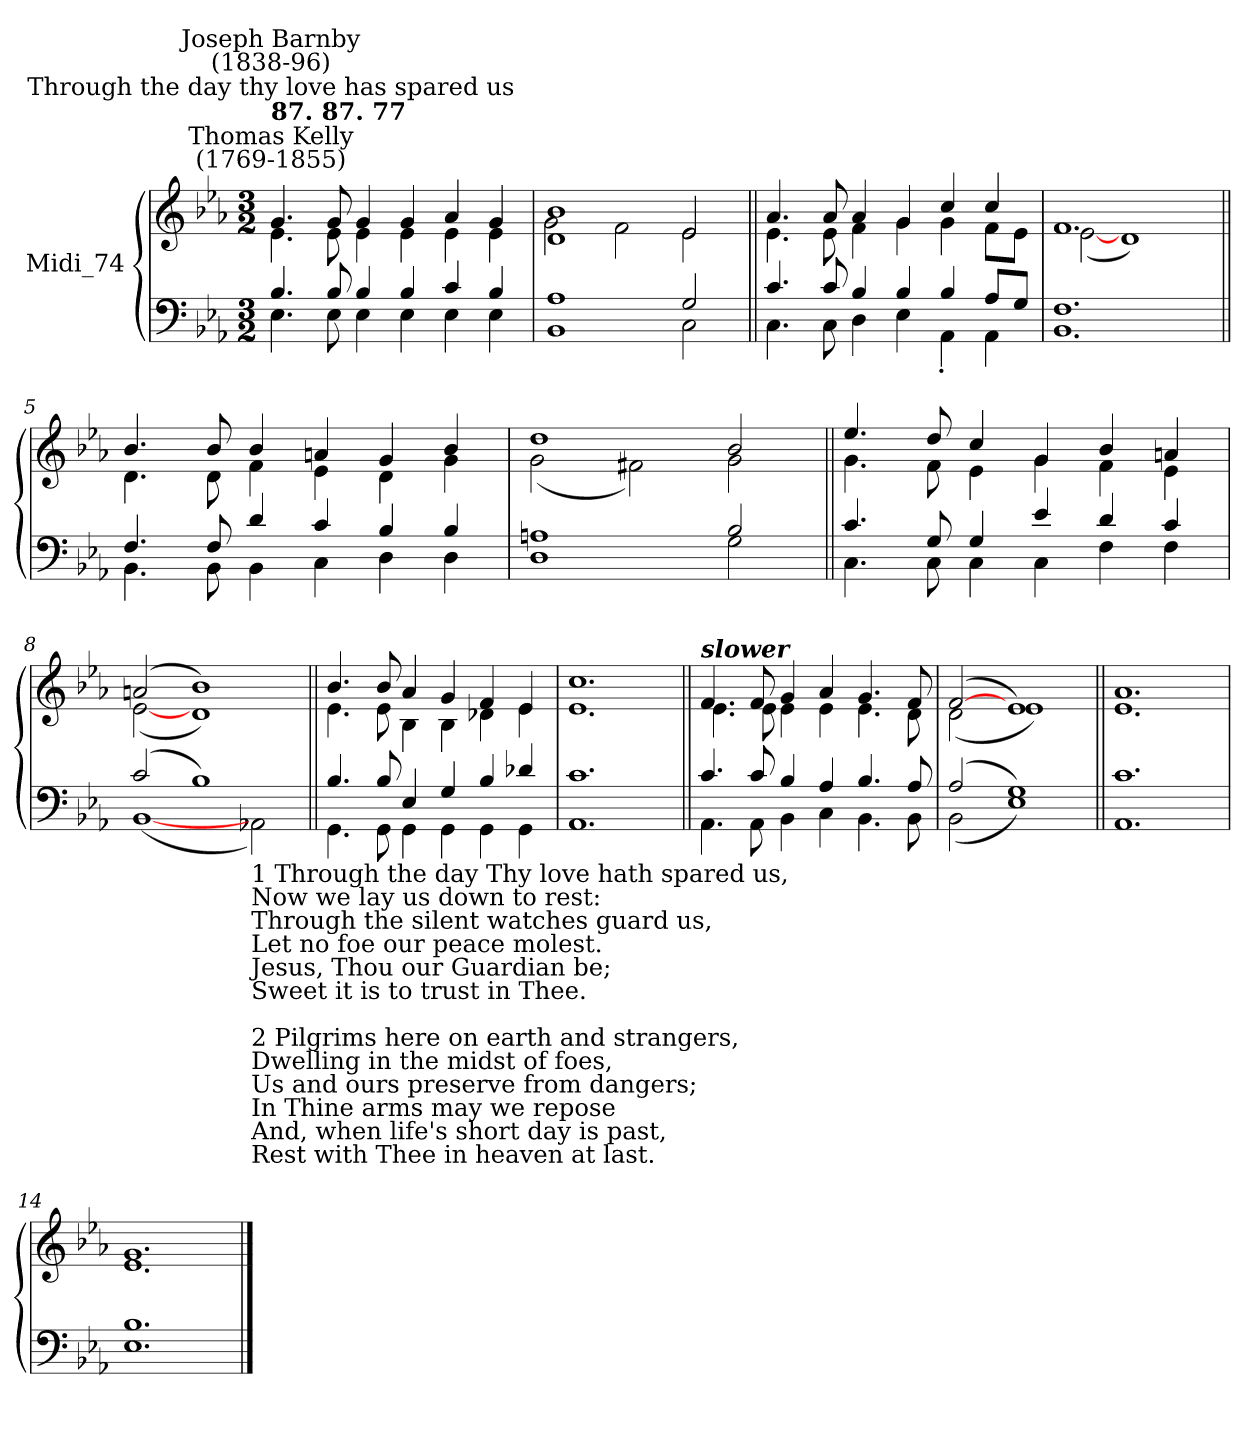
**kern	**kern
*part2	*part1
*staff2	*staff1
*I"Midi_74	*I"Midi_74
*clefF4	*clefG2
*k[b-e-a-]	*k[b-e-a-]
*E-:	*E-:
*M3/2	*M3/2
=1	=1
*^	*^
!	!	!LO:TX:a:cj:t=Thomas Kelly\n(1769-1855)	!
!	!	!LO:TX:a:B:t=87. 87. 77	!
!	!	!LO:TX:a:cj:t=Through the day thy love has spared us	!
!	!	!LO:TX:a:cj:t=Joseph Barnby\n(1838-96)	!
4.B-/	4.E-\	4.g/	4.e-\
8B-/	8E-\	8g/	8e-\
4B-/	4E-\	4g/	4e-\
4B-/	4E-\	4g/	4e-\
4c/	4E-\	4a-/	4e-\
4B-/	4E-\	4g/	4e-\
=2	=2	=2	=2
1A-/	1BB-\	1d/ 1b-/	2g\
.	.	.	2f\
2G/	2C\	2e-/	2e-\
=3||	=3||	=3||	=3||
4.c/	4.C\	4.a-/	4.e-\
8c/	8C\	8a-/	8e-\
4B-/	4D\	4a-/	4f\
4B-/	4E-\	4g/	4g\
4B-/	4AA-'\	4cc/	4g\
8A-/L	4AA-\	4cc/	8f\L
8G/J	.	.	8e-\J
=4	=4	=4	=4
1.F/	1.BB-\	1.f/	([2e-\
.	.	.	1d\)
=5||	=5||	=5||	=5||
4.F/	4.BB-\	4.b-/	4.d\
8F/	8BB-\	8b-/	8d\
4d/	4BB-\	4b-/	4f\
4c/	4C\	4an/	4e-\
4B-/	4D\	4g/	4d\
4B-/	4D\	4b-/	4g\
=6	=6	=6	=6
1An/	1D\	1dd/	(<2g\
.	.	.	2f#X\)
2B-/	2G\	2b-/	2g\
!!LO:LB:g=z	!!
=7||	=7||	=7||	=7||
4.c/	4.C\	4.ee-/	4.g\
8G/	8C\	8dd/	8f\
4G/	4C\	4cc/	4e-\
4e-/	4C\	4g/	4g\
4d/	4F\	4b-/	4f\
4c/	4F\	4an/	4e-\
=8	=8	=8	=8
(2c/	([1BB-\	(2an/	([2e-\
1B-/)	.	1b-/)	1d\)
!	!LO:TX:b:t=1 Through the day Thy love hath spared us,\nNow we lay us down to rest&colon;\nThrough the silent watches guard us,\nLet no foe our peace molest.\nJesus, Thou our Guardian be;\nSweet it is to trust in Thee.\n\n2 Pilgrims here on earth and strangers,\nDwelling in the midst of foes,\nUs and ours preserve from dangers;\nIn Thine arms may we repose\nAnd, when life's short day is past,\nRest with Thee in heaven at last.	!	!
.	2AA-X\)	.	.
=9||	=9||	=9||	=9||
4.B-/	4.GG\	4.b-/	4.e-\
8B-/	8GG\	8b-/	8e-\
4E-/	4GG\	4a-/	4B-\
4G/	4GG\	4g/	4B-\
4B-/	4GG\	4f/	4d-X\
4d-X/	4GG\	4e-/	4e-\
=10	=10	=10	=10
1.c/	1.AA-\	1.cc/	1.e-\
=11||	=11||	=11||	=11||
!	!	!LO:TX:a:Bi:t=slower	!
4.c/	4.AA-\	4.f/	4.e-\
8c/	8AA-\	8f/	8e-\
4B-/	4BB-\	4g/	4e-\
4A-/	4C\	4a-/	4e-\
4.B-/	4.BB-\	4.g/	4.e-\
8A-/	8BB-\	8f/	8d\
=12	=12	=12	=12
(2A-/	(2BB-\	([2f/	(2d\
1G/)	1E-\)	1e-/)	1e-\)
=13||	=13||	=13||	=13||
1.c/	1.AA-\	1.a-/	1.e-\
=14	=14	=14	=14
1.B-/	1.E-\	1.g/	1.e-\
*v	*v	*	*
*	*v	*v
==	==
*-	*-
